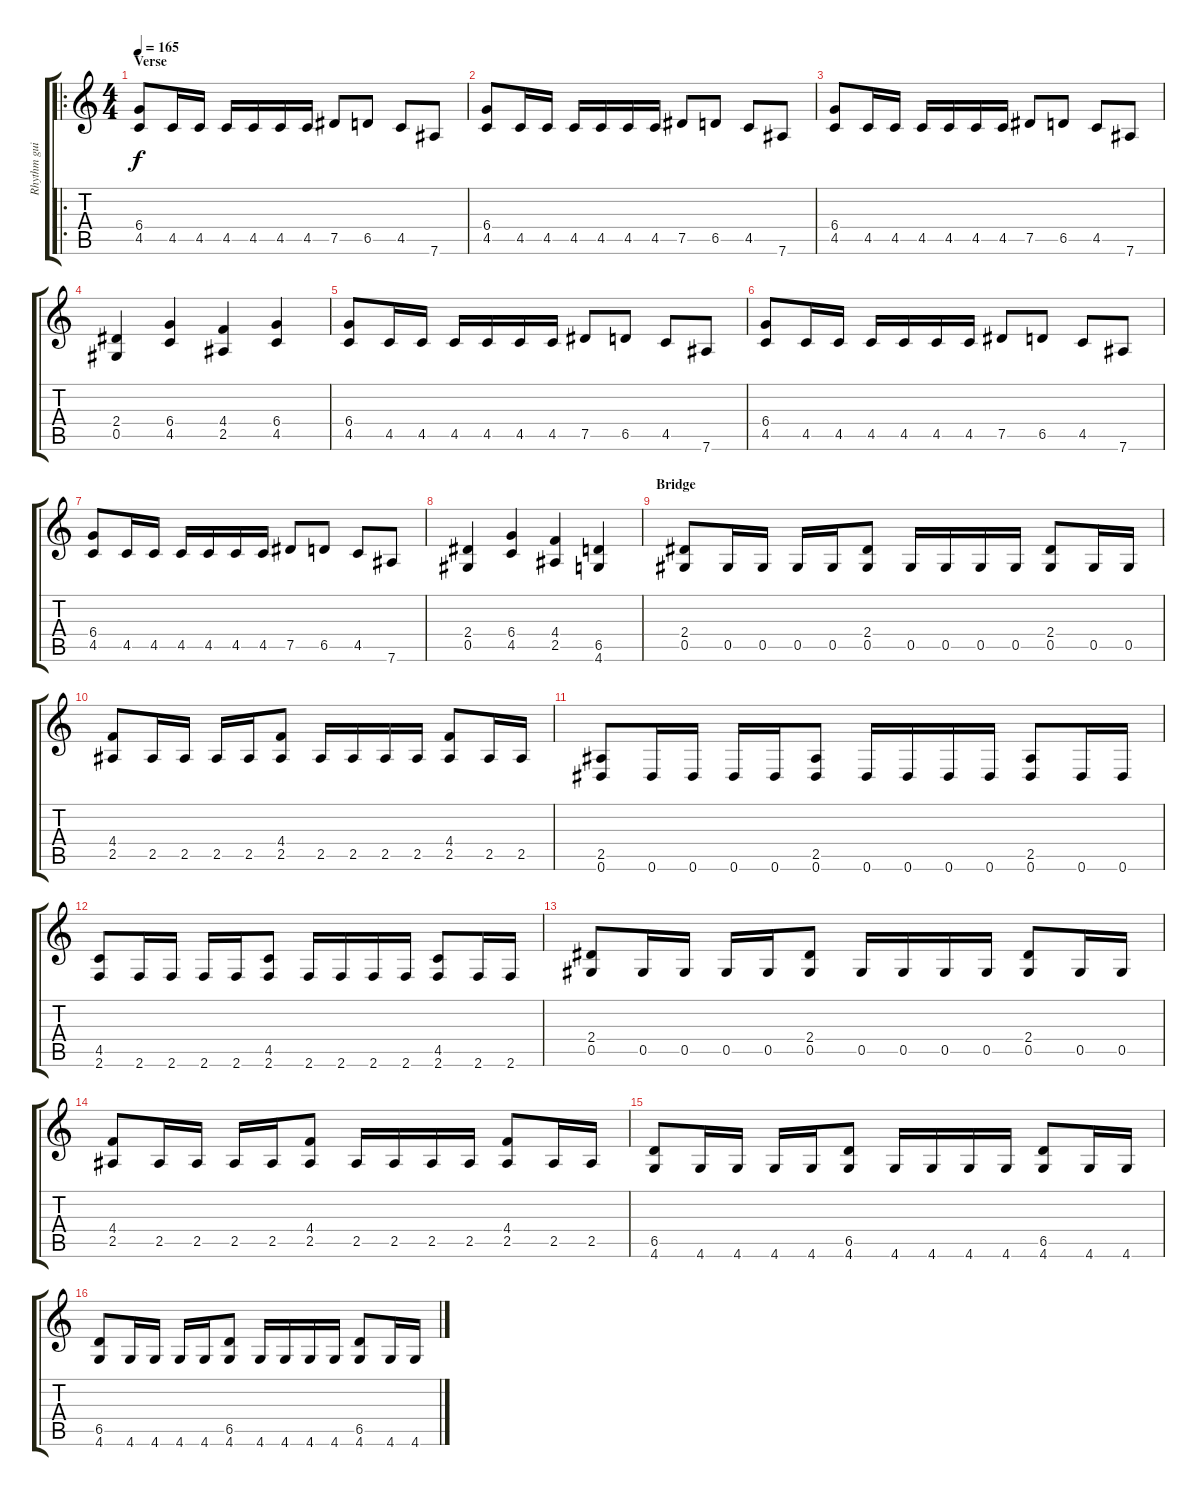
\track ("Rhythm guitar" "Rhythm gui") {instrument distortionguitar}
\staff {score tabs}
\tuning (Eb4 Bb3 Gb3 Db3 Ab2 Eb2) {hide}
\ro
\ts (4 4)
\section ("" "Verse")
\tempo 165
\clef g2
\ks c
(6.4 4.5).8{dy f} 4.5.16 4.5.16 4.5.16 4.5.16 4.5.16 4.5.16 7.5.8 6.5.8 4.5.8 7.6.8 |
(6.4 4.5).8 4.5.16 4.5.16 4.5.16 4.5.16 4.5.16 4.5.16 7.5.8 6.5.8 4.5.8 7.6.8 |
(6.4 4.5).8 4.5.16 4.5.16 4.5.16 4.5.16 4.5.16 4.5.16 7.5.8 6.5.8 4.5.8 7.6.8 |
(2.4 0.5).4 (6.4 4.5).4 (4.4 2.5).4 (6.4 4.5).4 |
(6.4 4.5).8 4.5.16 4.5.16 4.5.16 4.5.16 4.5.16 4.5.16 7.5.8 6.5.8 4.5.8 7.6.8 |
(6.4 4.5).8 4.5.16 4.5.16 4.5.16 4.5.16 4.5.16 4.5.16 7.5.8 6.5.8 4.5.8 7.6.8 |
(6.4 4.5).8 4.5.16 4.5.16 4.5.16 4.5.16 4.5.16 4.5.16 7.5.8 6.5.8 4.5.8 7.6.8 |
(2.4 0.5).4 (6.4 4.5).4 (4.4 2.5).4 (6.5 4.6).4 |
\section ("" "Bridge")
(2.4 0.5).8 0.5.16 0.5.16 0.5.16 0.5.16 (2.4 0.5).8 0.5.16 0.5.16 0.5.16 0.5.16 (2.4 0.5).8 0.5.16 0.5.16 |
(4.4 2.5).8 2.5.16 2.5.16 2.5.16 2.5.16 (4.4 2.5).8 2.5.16 2.5.16 2.5.16 2.5.16 (4.4 2.5).8 2.5.16 2.5.16 |
(2.5 0.6).8 0.6.16 0.6.16 0.6.16 0.6.16 (2.5 0.6).8 0.6.16 0.6.16 0.6.16 0.6.16 (2.5 0.6).8 0.6.16 0.6.16 |
(4.5 2.6).8 2.6.16 2.6.16 2.6.16 2.6.16 (4.5 2.6).8 2.6.16 2.6.16 2.6.16 2.6.16 (4.5 2.6).8 2.6.16 2.6.16 |
(2.4 0.5).8 0.5.16 0.5.16 0.5.16 0.5.16 (2.4 0.5).8 0.5.16 0.5.16 0.5.16 0.5.16 (2.4 0.5).8 0.5.16 0.5.16 |
(4.4 2.5).8 2.5.16 2.5.16 2.5.16 2.5.16 (4.4 2.5).8 2.5.16 2.5.16 2.5.16 2.5.16 (4.4 2.5).8 2.5.16 2.5.16 |
(6.5 4.6).8 4.6.16 4.6.16 4.6.16 4.6.16 (6.5 4.6).8 4.6.16 4.6.16 4.6.16 4.6.16 (6.5 4.6).8 4.6.16 4.6.16 |
(6.5 4.6).8 4.6.16 4.6.16 4.6.16 4.6.16 (6.5 4.6).8 4.6.16 4.6.16 4.6.16 4.6.16 (6.5 4.6).8 4.6.16 4.6.16
